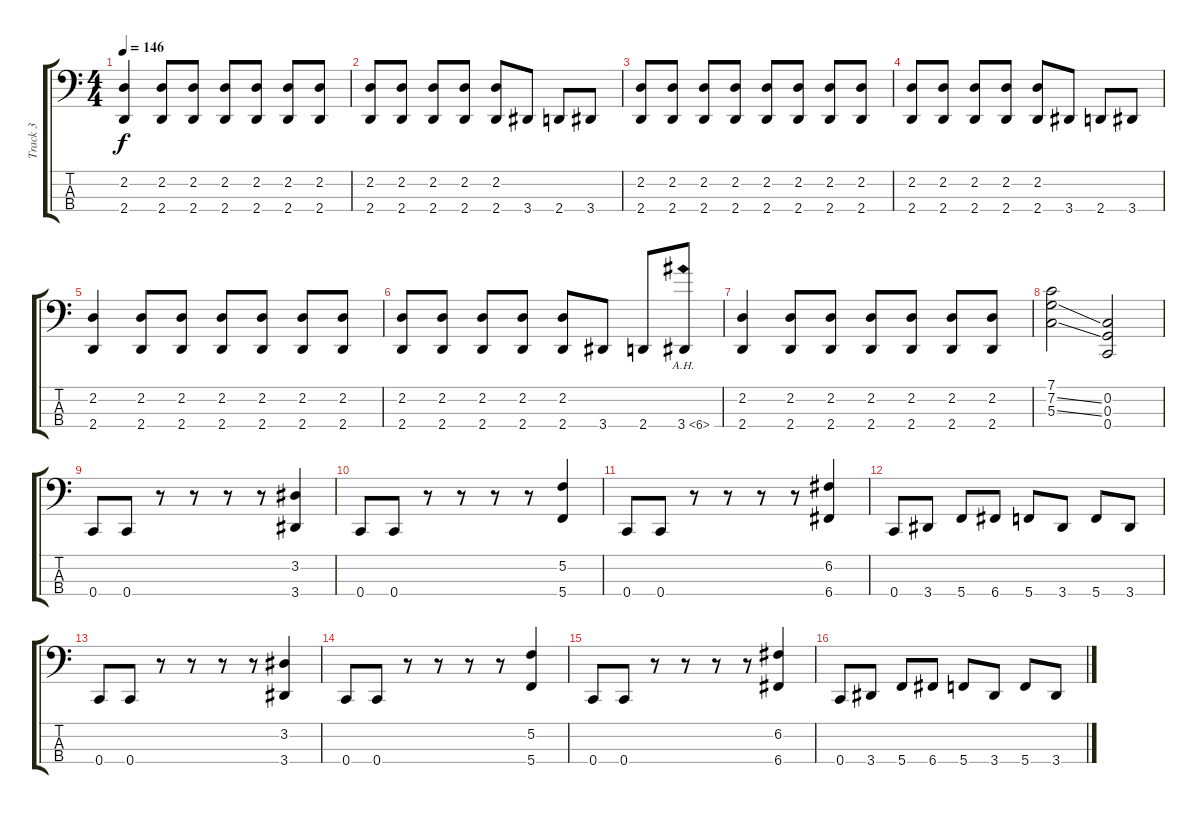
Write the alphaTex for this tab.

\track ("Track 3" "Track 3") {instrument electricbasspick}
\staff {score tabs}
\tuning (F2 C2 G1 C1) {hide}
\ts (4 4)
\tempo 146
\clef f4
\ks c
(2.2 2.4).4{dy f} (2.2 2.4).8 (2.2 2.4).8 (2.2 2.4).8 (2.2 2.4).8 (2.2 2.4).8 (2.2 2.4).8 |
(2.2 2.4).8 (2.2 2.4).8 (2.2 2.4).8 (2.2 2.4).8 (2.2 2.4).8 3.4.8 2.4.8 3.4.8 |
(2.2 2.4).8 (2.2 2.4).8 (2.2 2.4).8 (2.2 2.4).8 (2.2 2.4).8 (2.2 2.4).8 (2.2 2.4).8 (2.2 2.4).8 |
(2.2 2.4).8 (2.2 2.4).8 (2.2 2.4).8 (2.2 2.4).8 (2.2 2.4).8 3.4.8 2.4.8 3.4.8 |
(2.2 2.4).4 (2.2 2.4).8 (2.2 2.4).8 (2.2 2.4).8 (2.2 2.4).8 (2.2 2.4).8 (2.2 2.4).8 |
(2.2 2.4).8 (2.2 2.4).8 (2.2 2.4).8 (2.2 2.4).8 (2.2 2.4).8 3.4.8 2.4.8 3.4{ah 3}.8 |
(2.2 2.4).4 (2.2 2.4).8 (2.2 2.4).8 (2.2 2.4).8 (2.2 2.4).8 (2.2 2.4).8 (2.2 2.4).8 |
(7.1 7.2{ss} 5.3{ss}).2 (0.2 0.3 0.4).2 |
0.4.8 0.4.8 r.8 r.8 r.8 r.8 (3.2 3.4).4 |
0.4.8 0.4.8 r.8 r.8 r.8 r.8 (5.2 5.4).4 |
0.4.8 0.4.8 r.8 r.8 r.8 r.8 (6.2 6.4).4 |
0.4.8 3.4.8 5.4.8 6.4.8 5.4.8 3.4.8 5.4.8 3.4.8 |
0.4.8 0.4.8 r.8 r.8 r.8 r.8 (3.2 3.4).4 |
0.4.8 0.4.8 r.8 r.8 r.8 r.8 (5.2 5.4).4 |
0.4.8 0.4.8 r.8 r.8 r.8 r.8 (6.2 6.4).4 |
0.4.8 3.4.8 5.4.8 6.4.8 5.4.8 3.4.8 5.4.8 3.4.8
